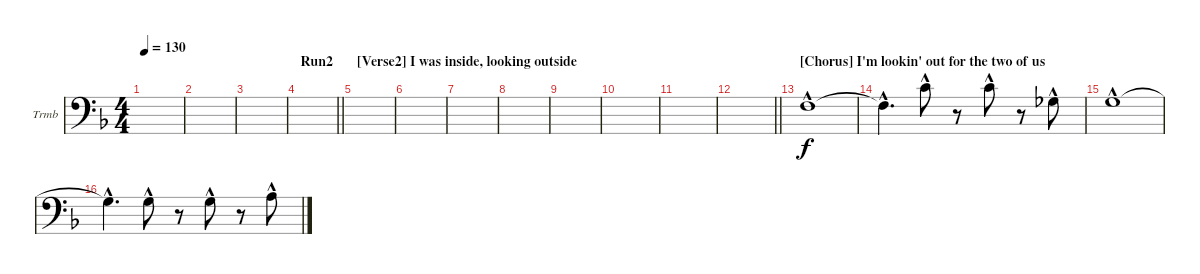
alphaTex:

\defaultSystemsLayout 4
\bracketExtendMode groupsimilarinstruments
\firstSystemTrackNameOrientation horizontal
\otherSystemsTrackNameOrientation horizontal
\track ("Trombone" "Trmb") {instrument synthbass1}
\staff {score}
\tuning (C3 G2 D2 A1 E1 B0 Gb0)
\ts (4 4)
\tempo 130
\clef f4
\scale
0.333333
\ks dminor
|
\scale
0.333333 |
\scale
0.333333 |
\section ("" "Run2")
\scale
0.333333
\barLineRight lightlight
|
\section ("" "[Verse2] I was inside, looking outside")
\scale
0.333333 |
\scale
0.333333 |
\scale
0.333333 |
\scale
0.333333 |
\scale
0.333333 |
\scale
0.333333 |
\scale
0.333333 |
\scale
0.333333
\barLineRight lightlight
|
\section ("" "[Chorus] I'm lookin' out for the two of us")
\scale
0.333333 1.5{hac}.1{ot 8vb} |
\scale
0.333333 1.5{hac t}.4{d ot 8vb} 3.4{hac}.8{ot 8vb} r.8 3.4{hac}.8{ot 8vb} r.8 2.5{hac}.8{ot 8vb} |
\scale
0.333333 3.5{hac}.1{ot 8vb} |
\scale
0.333333 3.5{hac t}.4{d ot 8vb} 3.5{hac}.8{ot 8vb} r.8 3.5{hac}.8{ot 8vb} r.8{ot 8vb} 0.4{hac}.8{ot 8vb}
